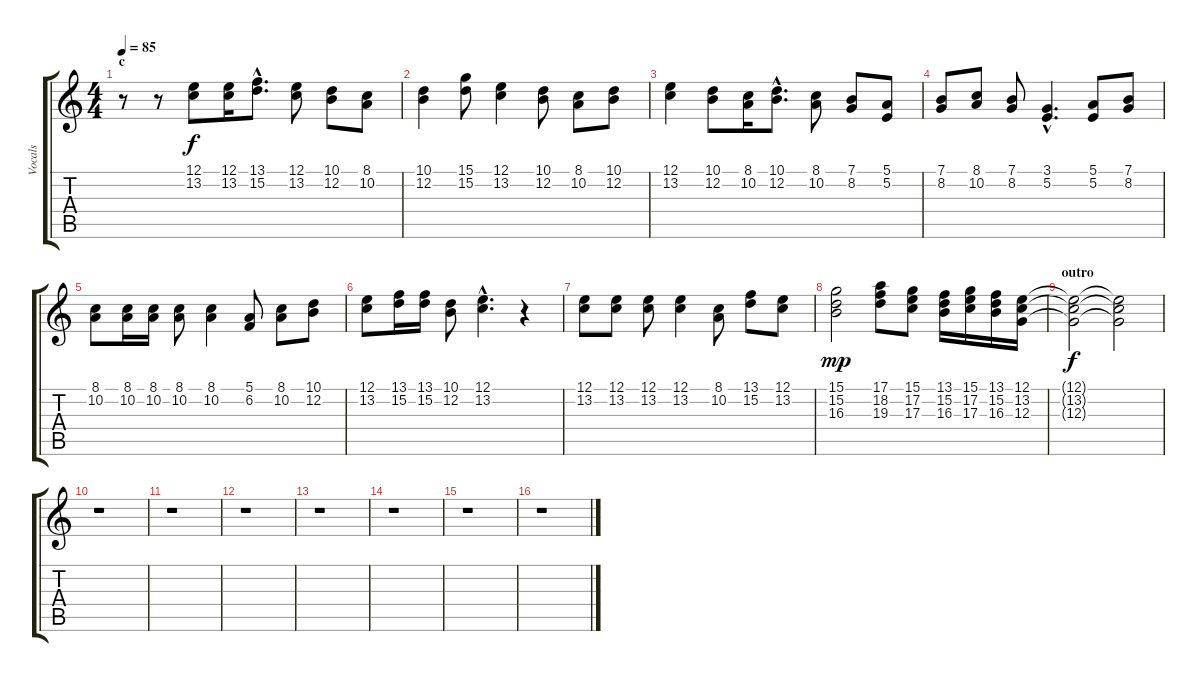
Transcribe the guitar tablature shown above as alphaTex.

\track ("Vocals" "Vocals") {instrument lead2sawtooth}
\staff {score tabs}
\tuning (E4 B3 G3 D3 A2 E2) {hide}
\ts (4 4)
\section ("" "c")
\tempo 85
\clef g2
\ks c
r.8{dy f volume 15} r.8 (12.1 13.2).8 (12.1 13.2).16 (13.1{hac} 15.2{hac}).8{d} (12.1 13.2).8 (10.1 12.2).8 (8.1 10.2).8 |
(10.1 12.2).4 (15.1 15.2).8 (12.1 13.2).4 (10.1 12.2).8 (8.1 10.2).8 (10.1 12.2).8 |
(12.1 13.2).4 (10.1 12.2).8 (8.1 10.2).16 (10.1{hac} 12.2{hac}).8{d} (8.1 10.2).8 (7.1 8.2).8 (5.1 5.2).8 |
(7.1 8.2).8 (8.1 10.2).8 (7.1 8.2).8 (3.1{hac} 5.2{hac}).4{d} (5.1 5.2).8 (7.1 8.2).8 |
(8.1 10.2).8 (8.1 10.2).16 (8.1 10.2).16 (8.1 10.2).8 (8.1 10.2).4 (5.1 6.2).8 (8.1 10.2).8 (10.1 12.2).8 |
(12.1 13.2).8 (13.1 15.2).16 (13.1 15.2).16 (10.1 12.2).8 (12.1{hac} 13.2{hac}).4{d} r.4 |
(12.1 13.2).8 (12.1 13.2).8 (12.1 13.2).8 (12.1 13.2).4 (8.1 10.2).8 (13.1 15.2).8 (12.1 13.2).8 |
(15.1 15.2 16.3).2{dy mp} (17.1 18.2 19.3).8 (15.1 17.2 17.3).8 (13.1 15.2 16.3).16 (15.1 17.2 17.3).16 (13.1 15.2 16.3).16 (12.1 13.2 12.3).16 |
\section ("" "outro")
(12.1{t} 13.2{t} 12.3{t}).2{dy f} (12.1{t} 13.2{t} 12.3{t}).2{volume 6} |
r.1 |
r.1 |
r.1 |
r.1 |
r.1 |
r.1 |
r.1
